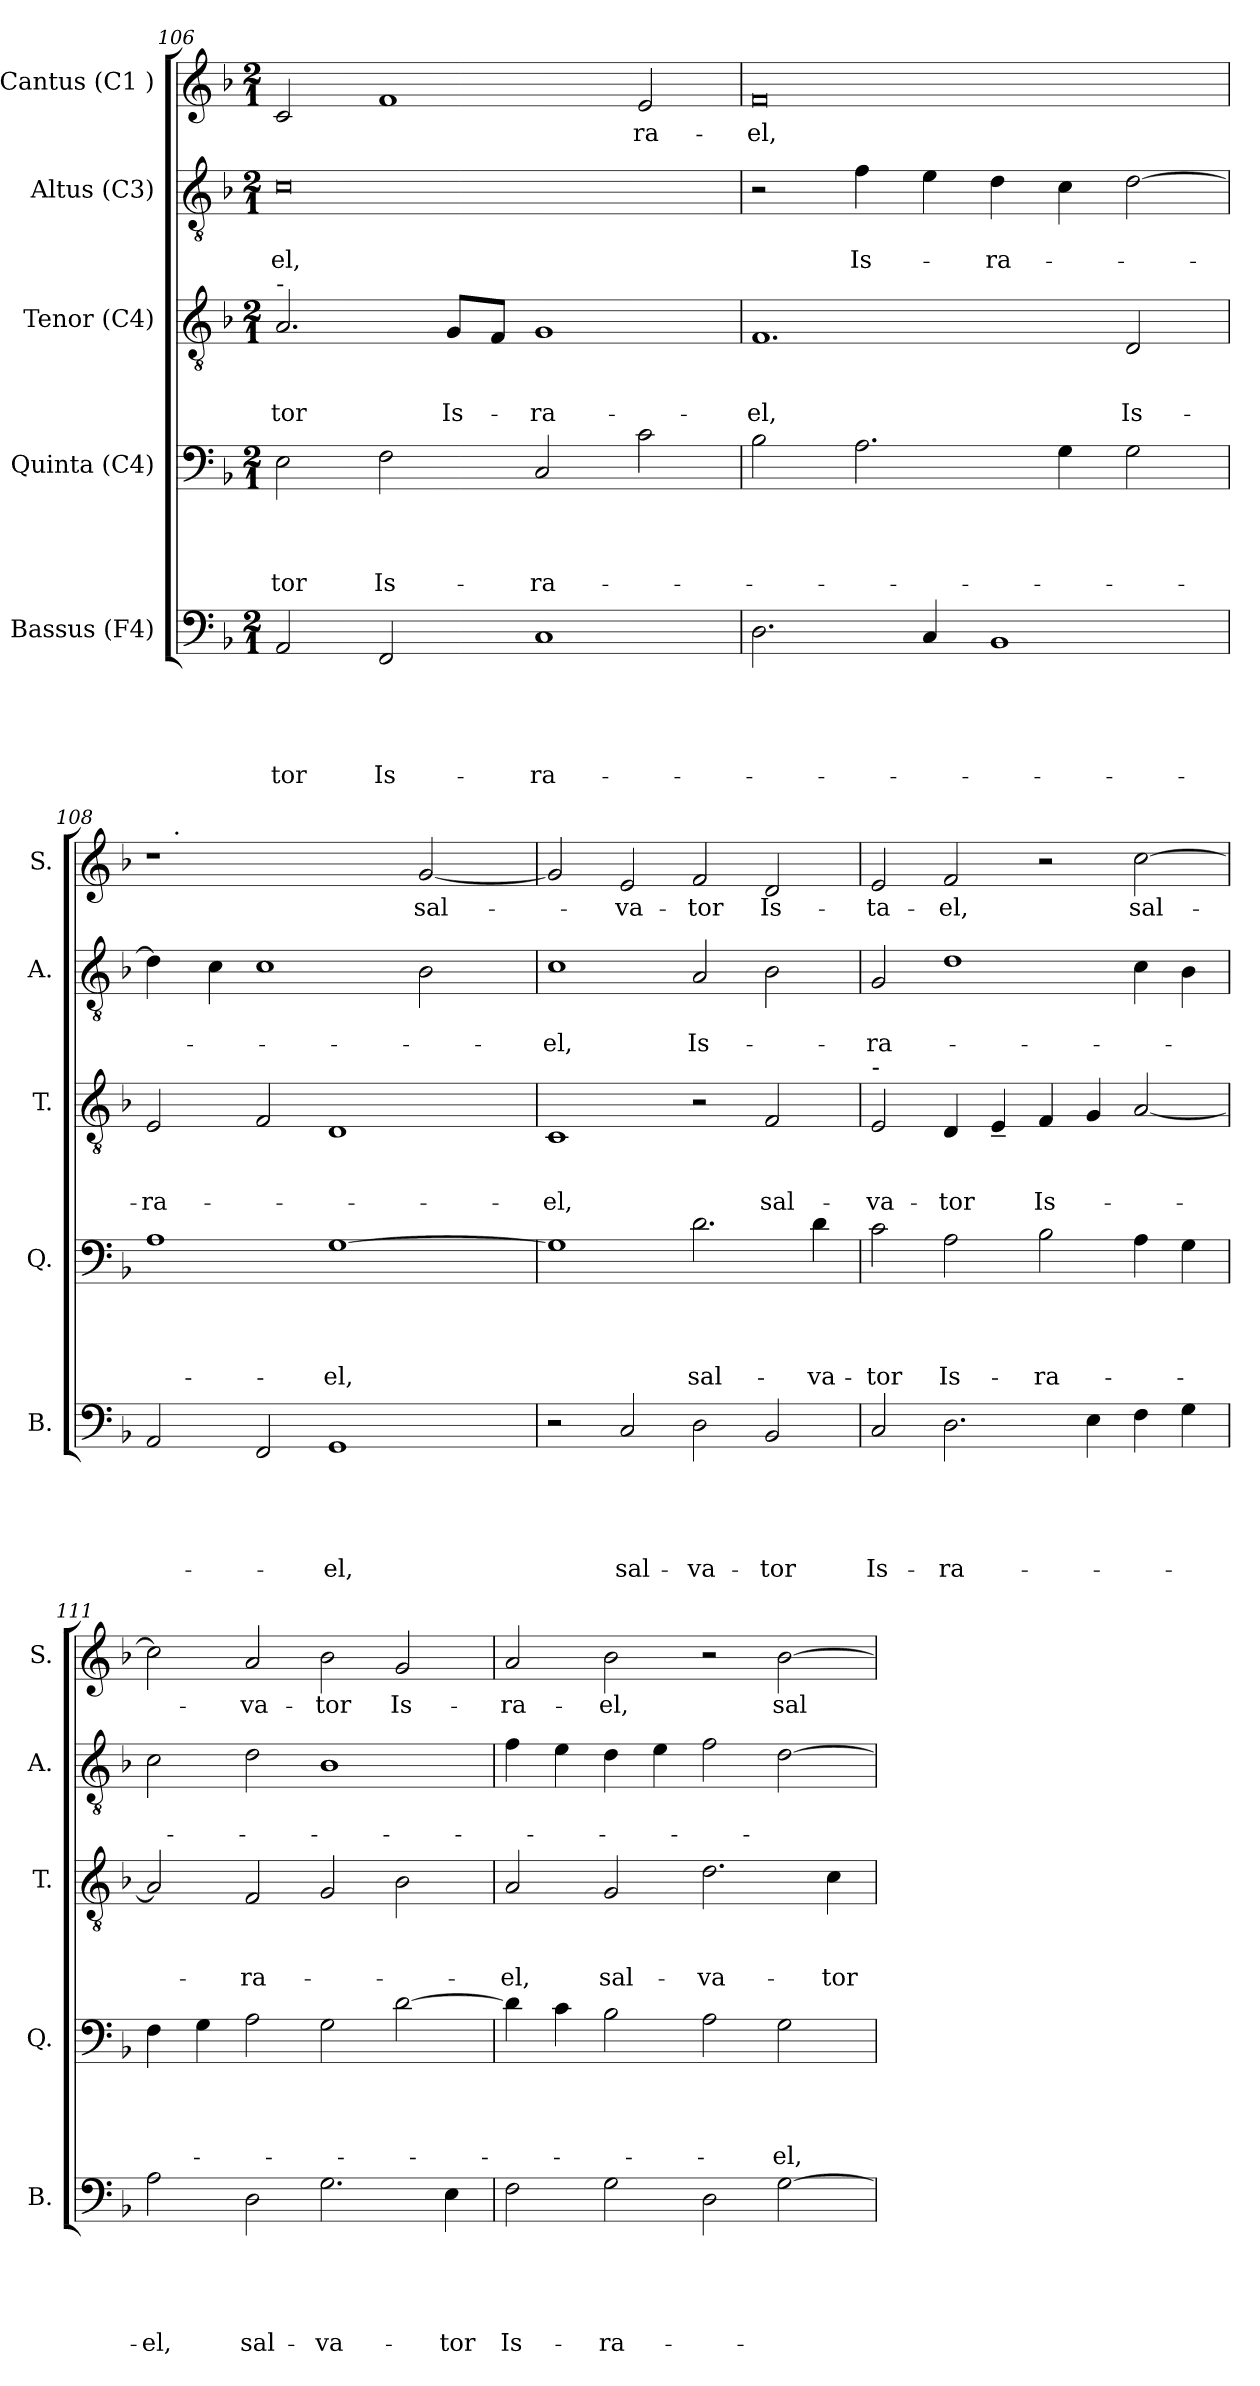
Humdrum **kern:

**kern	**text	**text	**text	**text	**text	**kern	**text	**text	**text	**text	**kern	**text	**text	**text	**kern	**text	**text	**kern	**text
*part5	*part5	*part5	*part5	*part5	*part5	*part4	*part4	*part4	*part4	*part4	*part3	*part3	*part3	*part3	*part2	*part2	*part2	*part1	*part1
*staff5	*staff5	*staff5	*staff5	*staff5	*staff5	*staff4	*staff4	*staff4	*staff4	*staff4	*staff3	*staff3	*staff3	*staff3	*staff2	*staff2	*staff2	*staff1	*staff1
*I"Bassus (F4)	*	*	*	*	*	*I"Quinta (C4)	*	*	*	*	*I"Tenor (C4)	*	*	*	*I"Altus (C3)	*	*	*I"Cantus (C1 )	*
*I'B.	*	*	*	*	*	*I'Q.	*	*	*	*	*I'T.	*	*	*	*I'A.	*	*	*I'S.	*
!!LO:PB:g=z
*clefF4	*	*	*	*	*	*clefF4	*	*	*	*	*clefGv2	*	*	*	*clefGv2	*	*	*clefG2	*
*k[b-]	*	*	*	*	*	*k[b-]	*	*	*	*	*k[b-]	*	*	*	*k[b-]	*	*	*k[b-]	*
*F:	*	*	*	*	*	*F:	*	*	*	*	*F:	*	*	*	*F:	*	*	*F:	*
*M2/1	*	*	*	*	*	*M2/1	*	*	*	*	*M2/1	*	*	*	*M2/1	*	*	*M2/1	*
=106	=106	=106	=106	=106	=106	=106	=106	=106	=106	=106	=106	=106	=106	=106	=106	=106	=106	=106	=106
!	!	!	!	!	!	!	!	!	!	!	!LO:TX:a:t=-	!	!	!	!	!	!	!	!
!	!	!	!	!	!LO:LY:b	!	!	!	!	!LO:LY:b	!	!	!	!LO:LY:b	!	!	!LO:LY:b	!	!
2AA/	.	.	.	.	-tor	2E\	.	.	.	-tor	2.A/	.	.	-tor	0c	.	-el,	2c/	.
!	!	!	!	!	!LO:LY:b	!	!	!	!	!LO:LY:b	!	!	!	!	!	!	!	!	!
2FF/	.	.	.	.	Is-	2F\	.	.	.	Is-	.	.	.	.	.	.	.	1f	.
!	!	!	!	!	!	!	!	!	!	!	!	!	!	!LO:LY:b	!	!	!	!	!
.	.	.	.	.	.	.	.	.	.	.	8G/L	.	.	Is-	.	.	.	.	.
.	.	.	.	.	.	.	.	.	.	.	8F/J	.	.	.	.	.	.	.	.
!	!	!	!	!	!LO:LY:b	!	!	!	!	!LO:LY:b	!	!	!	!LO:LY:b	!	!	!	!	!
1C	.	.	.	.	-ra-	2C/	.	.	.	-ra-	1G	.	.	-ra-	.	.	.	.	.
!	!	!	!	!	!	!	!	!	!	!	!	!	!	!	!	!	!	!	!LO:LY:b
.	.	.	.	.	.	2c\	.	.	.	.	.	.	.	.	.	.	.	2e/	-ra-
=107	=107	=107	=107	=107	=107	=107	=107	=107	=107	=107	=107	=107	=107	=107	=107	=107	=107	=107	=107
!	!	!	!	!	!	!	!	!	!	!	!	!	!	!LO:LY:b	!	!	!	!	!LO:LY:b
2.D\	.	.	.	.	.	2B-\	.	.	.	.	1.F	.	.	-el,	2r	.	.	0f	-el,
!	!	!	!	!	!	!	!	!	!	!	!	!	!	!	!	!	!LO:LY:b	!	!
.	.	.	.	.	.	2.A\	.	.	.	.	.	.	.	.	4f\	.	Is-	.	.
4C/	.	.	.	.	.	.	.	.	.	.	.	.	.	.	4e\	.	.	.	.
!	!	!	!	!	!	!	!	!	!	!	!	!	!	!	!	!	!LO:LY:b	!	!
1BB-	.	.	.	.	.	.	.	.	.	.	.	.	.	.	4d\	.	-ra-	.	.
.	.	.	.	.	.	4G\	.	.	.	.	.	.	.	.	4c\	.	.	.	.
!	!	!	!	!	!	!	!	!	!	!	!	!	!	!LO:LY:b	!	!	!	!	!
.	.	.	.	.	.	2G\	.	.	.	.	2D/	.	.	Is-	[>2d\	.	.	.	.
=108	=108	=108	=108	=108	=108	=108	=108	=108	=108	=108	=108	=108	=108	=108	=108	=108	=108	=108	=108
!	!	!	!	!	!	!	!	!	!	!	!	!	!	!LO:LY:b	!	!	!	!	!
*	*	*	*	*	*	*	*	*	*	*	*	*	*	*	*	*	*	*^	*
2AA/	.	.	.	.	.	1A	.	.	.	.	2E/	.	.	-ra-	4d\]	.	.	1r	16.ryy	.
!	!	!	!	!	!	!	!	!	!	!	!	!	!	!	!	!	!	!	!LO:TX:a:t=.	!
.	.	.	.	.	.	.	.	.	.	.	.	.	.	.	.	.	.	.	1ryy	.
.	.	.	.	.	.	.	.	.	.	.	.	.	.	.	4c\	.	.	.	.	.
2FF/	.	.	.	.	.	.	.	.	.	.	2F/	.	.	.	1c	.	.	.	.	.
!	!	!	!	!	!LO:LY:b	!	!	!	!	!LO:LY:b	!	!	!	!	!	!	!	!	!	!
1GG	.	.	.	.	-el,	[>1G	.	.	.	-el,	1D	.	.	.	.	.	.	2ryy	.	.
.	.	.	.	.	.	.	.	.	.	.	.	.	.	.	.	.	.	.	2ryy	.
!	!	!	!	!	!	!	!	!	!	!	!	!	!	!	!	!	!	!	!	!LO:LY:b
.	.	.	.	.	.	.	.	.	.	.	.	.	.	.	2B-\	.	.	[<2g/	.	sal-
.	.	.	.	.	.	.	.	.	.	.	.	.	.	.	.	.	.	.	4ryy	.
.	.	.	.	.	.	.	.	.	.	.	.	.	.	.	.	.	.	.	8ryy	.
.	.	.	.	.	.	.	.	.	.	.	.	.	.	.	.	.	.	.	32ryy	.
=109	=109	=109	=109	=109	=109	=109	=109	=109	=109	=109	=109	=109	=109	=109	=109	=109	=109	=109	=109	=109
!	!	!	!	!	!	!	!	!	!	!	!	!	!	!LO:LY:b	!	!	!LO:LY:b	!	!	!
*	*	*	*	*	*	*	*	*	*	*	*	*	*	*	*	*	*	*v	*v	*
2r	.	.	.	.	.	1G]	.	.	.	.	1C	.	.	-el,	1c	.	-el,	2g/]	.
!	!	!	!	!	!LO:LY:b	!	!	!	!	!	!	!	!	!	!	!	!	!	!LO:LY:b
2C/	.	.	.	.	sal-	.	.	.	.	.	.	.	.	.	.	.	.	2e/	-va-
!	!	!	!	!	!LO:LY:b	!	!	!	!	!LO:LY:b	!	!	!	!	!	!	!LO:LY:b	!	!LO:LY:b
2D\	.	.	.	.	-va-	2.d\	.	.	.	sal-	2r	.	.	.	2A/	.	Is-	2f/	-tor
!	!	!	!	!	!LO:LY:b	!	!	!	!	!	!	!	!	!LO:LY:b	!	!	!	!	!LO:LY:b
2BB-/	.	.	.	.	-tor	.	.	.	.	.	2F/	.	.	sal-	2B-\	.	.	2d/	Is-
!	!	!	!	!	!	!	!	!	!	!LO:LY:b	!	!	!	!	!	!	!	!	!
.	.	.	.	.	.	4d\	.	.	.	-va-	.	.	.	.	.	.	.	.	.
!!LO:PB:g=z
=110	=110	=110	=110	=110	=110	=110	=110	=110	=110	=110	=110	=110	=110	=110	=110	=110	=110	=110	=110
!	!	!	!	!	!	!	!	!	!	!	!LO:TX:a:t=-	!	!	!	!	!	!	!	!
!	!	!	!	!	!LO:LY:b	!	!	!	!	!LO:LY:b	!	!	!	!LO:LY:b	!	!	!LO:LY:b	!	!LO:LY:b
2C/	.	.	.	.	Is-	2c\	.	.	.	-tor	2E/	.	.	-va-	2G/	.	-ra-	2e/	-ta-
!	!	!	!	!	!LO:LY:b	!	!	!	!	!LO:LY:b	!	!	!	!LO:LY:b	!	!	!	!	!LO:LY:b
2.D\	.	.	.	.	-ra-	2A\	.	.	.	Is-	4D/	.	.	-tor	1d	.	.	2f/	-el,
.	.	.	.	.	.	.	.	.	.	.	4E~</	.	.	.	.	.	.	.	.
!	!	!	!	!	!	!	!	!	!	!LO:LY:b	!	!	!	!LO:LY:b	!	!	!	!	!
.	.	.	.	.	.	2B-\	.	.	.	-ra-	4F/	.	.	Is-	.	.	.	2r	.
4E\	.	.	.	.	.	.	.	.	.	.	4G/	.	.	.	.	.	.	.	.
!	!	!	!	!	!	!	!	!	!	!	!	!	!	!	!	!	!	!	!LO:LY:b
4F\	.	.	.	.	.	4A\	.	.	.	.	[<2A/	.	.	.	4c\	.	.	[>2cc\	sal-
4G\	.	.	.	.	.	4G\	.	.	.	.	.	.	.	.	4B-\	.	.	.	.
=111	=111	=111	=111	=111	=111	=111	=111	=111	=111	=111	=111	=111	=111	=111	=111	=111	=111	=111	=111
!	!	!	!	!	!LO:LY:b	!	!	!	!	!	!	!	!	!	!	!	!	!	!
2A\	.	.	.	.	-el,	4F\	.	.	.	.	2A/]	.	.	.	2c\	.	.	2cc\]	.
.	.	.	.	.	.	4G\	.	.	.	.	.	.	.	.	.	.	.	.	.
!	!	!	!	!	!LO:LY:b	!	!	!	!	!	!	!	!	!LO:LY:b	!	!	!	!	!LO:LY:b
2D\	.	.	.	.	sal-	2A\	.	.	.	.	2F/	.	.	-ra-	2d\	.	.	2a/	-va-
!	!	!	!	!	!LO:LY:b	!	!	!	!	!	!	!	!	!	!	!	!	!	!LO:LY:b
2.G\	.	.	.	.	-va-	2G\	.	.	.	.	2G/	.	.	.	1B-	.	.	2b-\	-tor
!	!	!	!	!	!	!	!	!	!	!	!	!	!	!	!	!	!	!	!LO:LY:b
.	.	.	.	.	.	[>2d\	.	.	.	.	2B-\	.	.	.	.	.	.	2g/	Is-
!	!	!	!	!	!LO:LY:b	!	!	!	!	!	!	!	!	!	!	!	!	!	!
4E\	.	.	.	.	-tor	.	.	.	.	.	.	.	.	.	.	.	.	.	.
=112	=112	=112	=112	=112	=112	=112	=112	=112	=112	=112	=112	=112	=112	=112	=112	=112	=112	=112	=112
!	!	!	!	!	!LO:LY:b	!	!	!	!	!	!	!	!	!LO:LY:b	!	!	!	!	!LO:LY:b
2F\	.	.	.	.	Is-	4d\]	.	.	.	.	2A/	.	.	-el,	4f\	.	.	2a/	-ra-
.	.	.	.	.	.	4c\	.	.	.	.	.	.	.	.	4e\	.	.	.	.
!	!	!	!	!	!LO:LY:b	!	!	!	!	!	!	!	!	!LO:LY:b	!	!	!	!	!LO:LY:b
2G\	.	.	.	.	-ra-	2B-\	.	.	.	.	2G/	.	.	sal-	4d\	.	.	2b-\	-el,
.	.	.	.	.	.	.	.	.	.	.	.	.	.	.	4e\	.	.	.	.
!	!	!	!	!	!	!	!	!	!	!	!	!	!	!LO:LY:b	!	!	!	!	!
2D\	.	.	.	.	.	2A\	.	.	.	.	2.d\	.	.	-va-	2f\	.	.	2r	.
!	!	!	!	!	!	!	!	!	!	!LO:LY:b	!	!	!	!	!	!	!	!	!LO:LY:b
[>2G\	.	.	.	.	.	2G\	.	.	.	-el,	.	.	.	.	[>2d\	.	.	[>2b-\	sal-
!	!	!	!	!	!	!	!	!	!	!	!	!	!	!LO:LY:b	!	!	!	!	!
.	.	.	.	.	.	.	.	.	.	.	4c\	.	.	-tor	.	.	.	.	.
=	=	=	=	=	=	=	=	=	=	=	=	=	=	=	=	=	=	=	=
*-	*-	*-	*-	*-	*-	*-	*-	*-	*-	*-	*-	*-	*-	*-	*-	*-	*-	*-	*-
